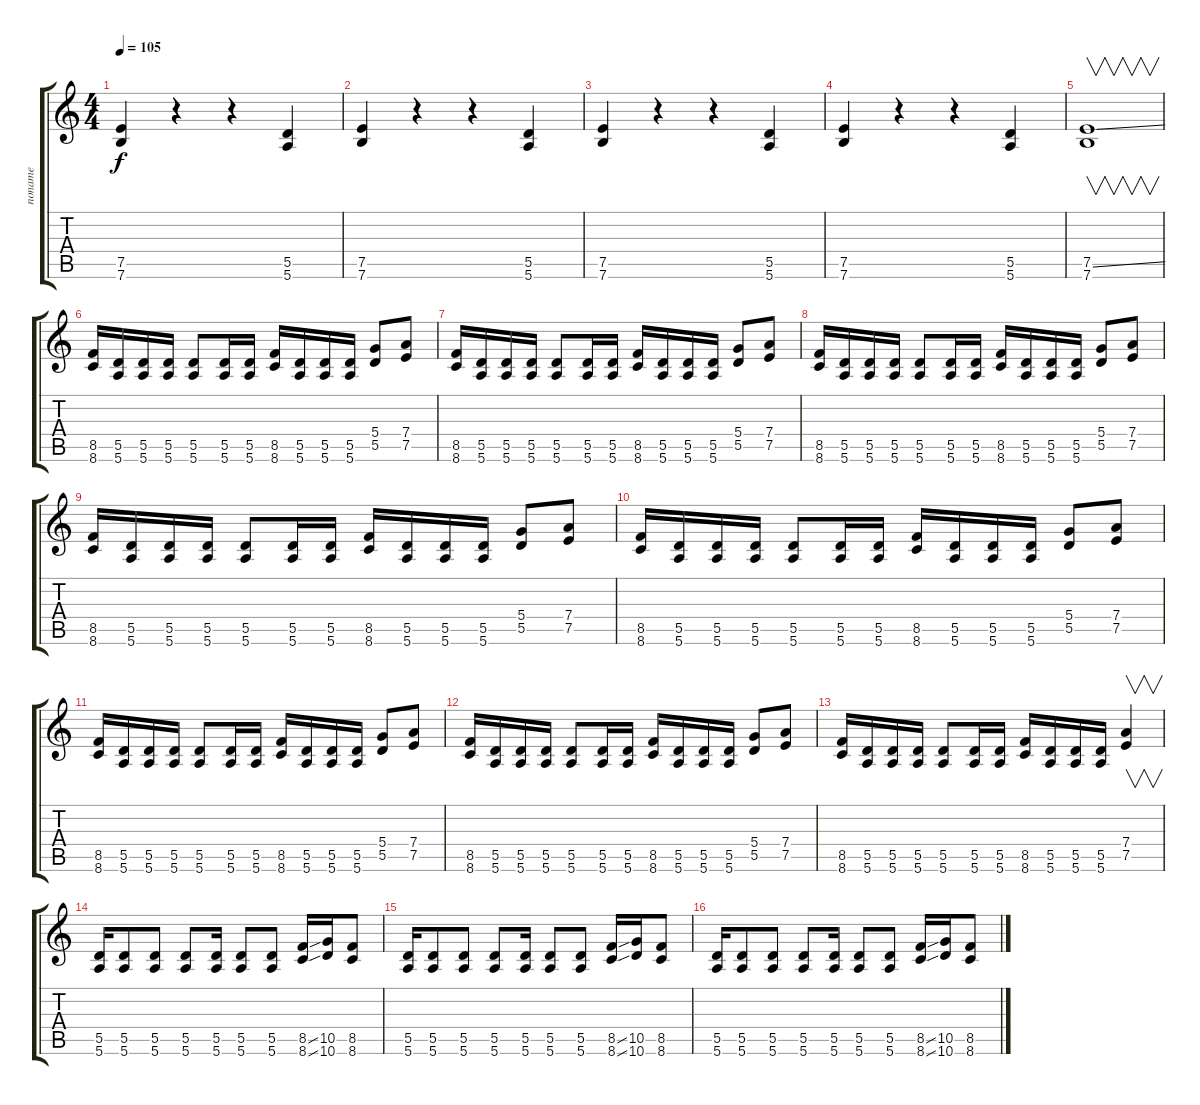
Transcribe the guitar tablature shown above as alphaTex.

\track ("noname" "noname") {instrument distortionguitar}
\staff {score tabs}
\tuning (E4 B3 G3 D3 A2 E2) {hide}
\ts (4 4)
\tempo 105
\clef g2
\ks c
(7.5 7.6).4{dy f} r.4 r.4 (5.5 5.6).4 |
(7.5 7.6).4 r.4 r.4 (5.5 5.6).4 |
(7.5 7.6).4 r.4 r.4 (5.5 5.6).4 |
(7.5 7.6).4 r.4 r.4 (5.5 5.6).4 |
(7.5{ss} 7.6).1{v} |
(8.5 8.6).16 (5.5 5.6).16 (5.5 5.6).16 (5.5 5.6).16 (5.5 5.6).8 (5.5 5.6).16 (5.5 5.6).16 (8.5 8.6).16 (5.5 5.6).16 (5.5 5.6).16 (5.5 5.6).16 (5.4 5.5).8 (7.4 7.5).8 |
(8.5 8.6).16 (5.5 5.6).16 (5.5 5.6).16 (5.5 5.6).16 (5.5 5.6).8 (5.5 5.6).16 (5.5 5.6).16 (8.5 8.6).16 (5.5 5.6).16 (5.5 5.6).16 (5.5 5.6).16 (5.4 5.5).8 (7.4 7.5).8 |
(8.5 8.6).16 (5.5 5.6).16 (5.5 5.6).16 (5.5 5.6).16 (5.5 5.6).8 (5.5 5.6).16 (5.5 5.6).16 (8.5 8.6).16 (5.5 5.6).16 (5.5 5.6).16 (5.5 5.6).16 (5.4 5.5).8 (7.4 7.5).8 |
(8.5 8.6).16 (5.5 5.6).16 (5.5 5.6).16 (5.5 5.6).16 (5.5 5.6).8 (5.5 5.6).16 (5.5 5.6).16 (8.5 8.6).16 (5.5 5.6).16 (5.5 5.6).16 (5.5 5.6).16 (5.4 5.5).8 (7.4 7.5).8 |
(8.5 8.6).16 (5.5 5.6).16 (5.5 5.6).16 (5.5 5.6).16 (5.5 5.6).8 (5.5 5.6).16 (5.5 5.6).16 (8.5 8.6).16 (5.5 5.6).16 (5.5 5.6).16 (5.5 5.6).16 (5.4 5.5).8 (7.4 7.5).8 |
(8.5 8.6).16 (5.5 5.6).16 (5.5 5.6).16 (5.5 5.6).16 (5.5 5.6).8 (5.5 5.6).16 (5.5 5.6).16 (8.5 8.6).16 (5.5 5.6).16 (5.5 5.6).16 (5.5 5.6).16 (5.4 5.5).8 (7.4 7.5).8 |
(8.5 8.6).16 (5.5 5.6).16 (5.5 5.6).16 (5.5 5.6).16 (5.5 5.6).8 (5.5 5.6).16 (5.5 5.6).16 (8.5 8.6).16 (5.5 5.6).16 (5.5 5.6).16 (5.5 5.6).16 (5.4 5.5).8 (7.4 7.5).8 |
(8.5 8.6).16 (5.5 5.6).16 (5.5 5.6).16 (5.5 5.6).16 (5.5 5.6).8 (5.5 5.6).16 (5.5 5.6).16 (8.5 8.6).16 (5.5 5.6).16 (5.5 5.6).16 (5.5 5.6).16 (7.4 7.5).4{v} |
(5.5 5.6).16 (5.5 5.6).8 (5.5 5.6).8 (5.5 5.6).8 (5.5 5.6).16 (5.5 5.6).8 (5.5 5.6).8 (8.5{ss} 8.6{ss}).16 (10.5 10.6).16 (8.5 8.6).8 |
(5.5 5.6).16 (5.5 5.6).8 (5.5 5.6).8 (5.5 5.6).8 (5.5 5.6).16 (5.5 5.6).8 (5.5 5.6).8 (8.5{ss} 8.6{ss}).16 (10.5 10.6).16 (8.5 8.6).8 |
(5.5 5.6).16 (5.5 5.6).8 (5.5 5.6).8 (5.5 5.6).8 (5.5 5.6).16 (5.5 5.6).8 (5.5 5.6).8 (8.5{ss} 8.6{ss}).16 (10.5 10.6).16 (8.5 8.6).8
